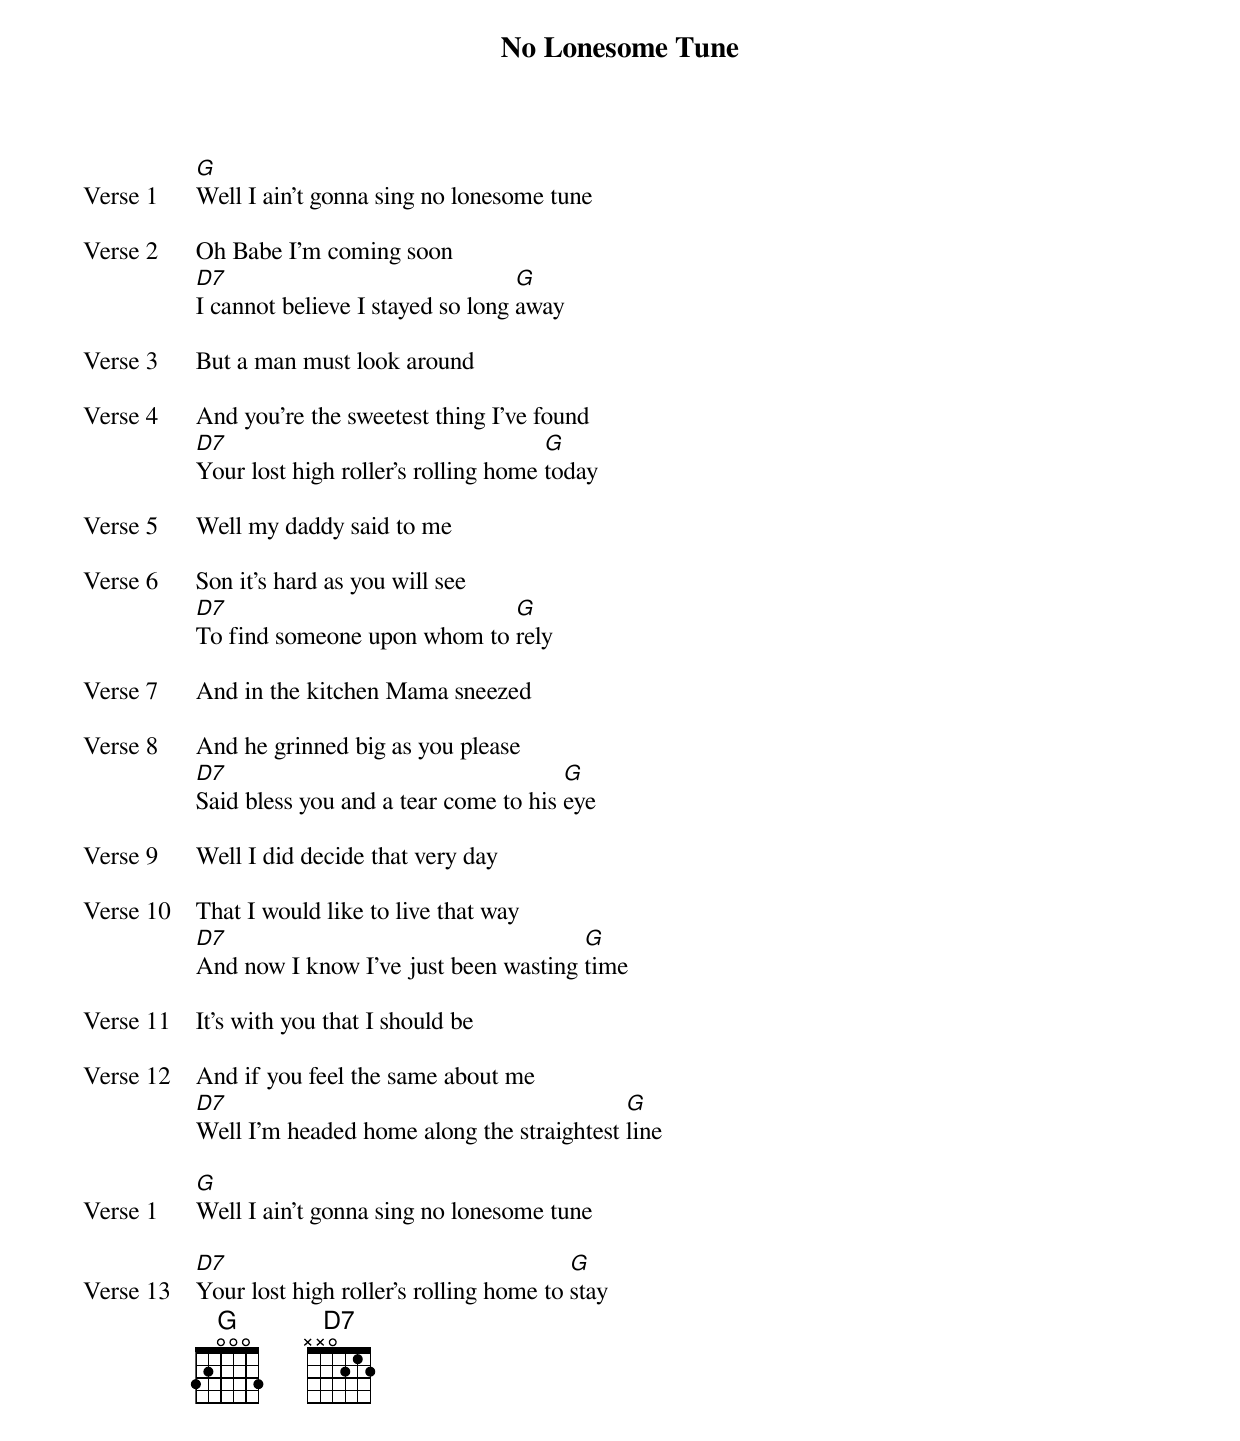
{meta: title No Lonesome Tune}
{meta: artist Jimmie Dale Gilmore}
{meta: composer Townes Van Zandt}

{start_of_verse: Verse 1}
[G]Well I ain't gonna sing no lonesome tune
{end_of_verse}

{start_of_verse: Verse 2}
Oh Babe I'm coming soon
[D7]I cannot believe I stayed so long [G]away
{end_of_verse}

{start_of_verse: Verse 3}
But a man must look around
{end_of_verse}

{start_of_verse: Verse 4}
And you're the sweetest thing I've found
[D7]Your lost high roller's rolling home [G]today
{end_of_verse}

{start_of_verse: Verse 5}
Well my daddy said to me
{end_of_verse}

{start_of_verse: Verse 6}
Son it's hard as you will see
[D7]To find someone upon whom to [G]rely
{end_of_verse}

{start_of_verse: Verse 7}
And in the kitchen Mama sneezed
{end_of_verse}

{start_of_verse: Verse 8}
And he grinned big as you please
[D7]Said bless you and a tear come to his [G]eye
{end_of_verse}

{start_of_verse: Verse 9}
Well I did decide that very day
{end_of_verse}

{start_of_verse: Verse 10}
That I would like to live that way
[D7]And now I know I've just been wasting [G]time
{end_of_verse}

{start_of_verse: Verse 11}
It's with you that I should be
{end_of_verse}

{start_of_verse: Verse 12}
And if you feel the same about me
[D7]Well I'm headed home along the straightest [G]line
{end_of_verse}

{start_of_verse: Verse 1}
[G]Well I ain't gonna sing no lonesome tune
{end_of_verse}

{start_of_verse: Verse 13}
[D7]Your lost high roller's rolling home to [G]stay
{end_of_verse}
